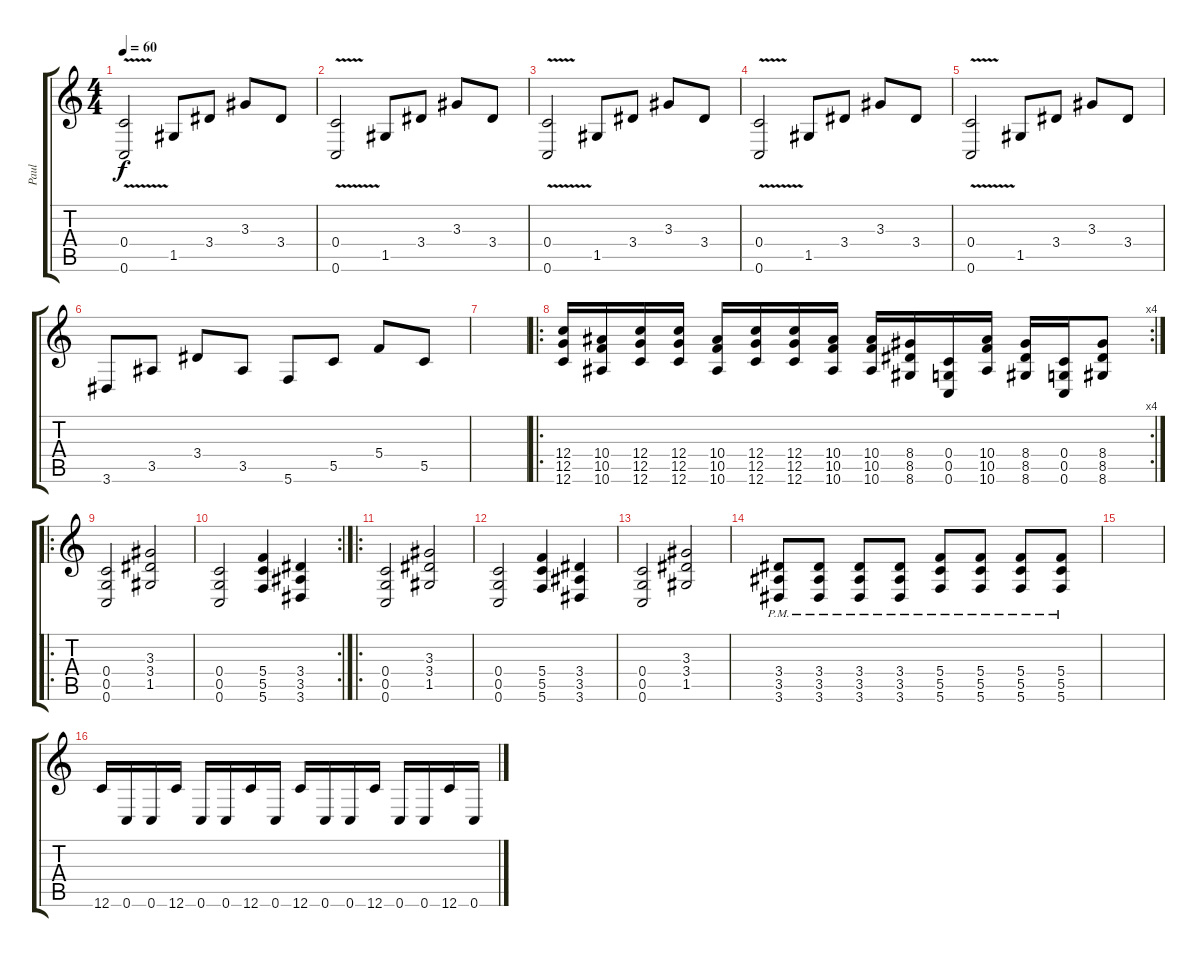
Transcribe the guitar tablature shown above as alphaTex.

\track ("Paul" "Paul") {instrument acousticguitarnylon}
\staff {score tabs}
\tuning (D4 A3 F3 C3 G2 C2) {hide}
\ts (4 4)
\tempo 60
\clef g2
\ks c
(0.4{v} 0.6{v}).2{dy f} 1.5.8 3.4.8 3.3.8 3.4.8 |
(0.4{v} 0.6{v}).2 1.5.8 3.4.8 3.3.8 3.4.8 |
(0.4{v} 0.6{v}).2 1.5.8 3.4.8 3.3.8 3.4.8 |
(0.4{v} 0.6{v}).2 1.5.8 3.4.8 3.3.8 3.4.8 |
(0.4{v} 0.6{v}).2 1.5.8 3.4.8 3.3.8 3.4.8 |
3.6.8 3.5.8 3.4.8 3.5.8 5.6.8 5.5.8 5.4.8 5.5.8 |
|
\ro
\rc 4
(12.4 12.5 12.6).16{instrument distortionguitar} (10.4 10.5 10.6).16 (12.4 12.5 12.6).16 (12.4 12.5 12.6).16 (10.4 10.5 10.6).16 (12.4 12.5 12.6).16 (12.4 12.5 12.6).16 (10.4 10.5 10.6).16 (10.4 10.5 10.6).16 (8.4 8.5 8.6).16 (0.4 0.5 0.6).16 (10.4 10.5 10.6).16 (8.4 8.5 8.6).16 (0.4 0.5 0.6).16 (8.4 8.5 8.6).8 |
\ro
(0.4 0.5 0.6).2{instrument distortionguitar} (3.3 3.4 1.5).2 |
\rc 2
(0.4 0.5 0.6).2{instrument distortionguitar} (5.4 5.5 5.6).4 (3.4 3.5 3.6).4 |
\ro
(0.4 0.5 0.6).2{instrument distortionguitar} (3.3 3.4 1.5).2 |
(0.4 0.5 0.6).2{instrument distortionguitar} (5.4 5.5 5.6).4 (3.4 3.5 3.6).4 |
(0.4 0.5 0.6).2{instrument distortionguitar} (3.3 3.4 1.5).2 |
(3.4{pm} 3.5{pm} 3.6{pm}).8 (3.4{pm} 3.5{pm} 3.6{pm}).8 (3.4{pm} 3.5{pm} 3.6{pm}).8 (3.4{pm} 3.5{pm} 3.6{pm}).8 (5.4{pm} 5.5{pm} 5.6{pm}).8 (5.4{pm} 5.5{pm} 5.6{pm}).8 (5.4{pm} 5.5{pm} 5.6{pm}).8 (5.4{pm} 5.5{pm} 5.6{pm}).8 |
|
12.6.16{instrument overdrivenguitar} 0.6.16 0.6.16 12.6.16 0.6.16 0.6.16 12.6.16 0.6.16 12.6.16 0.6.16 0.6.16 12.6.16 0.6.16 0.6.16 12.6.16 0.6.16
